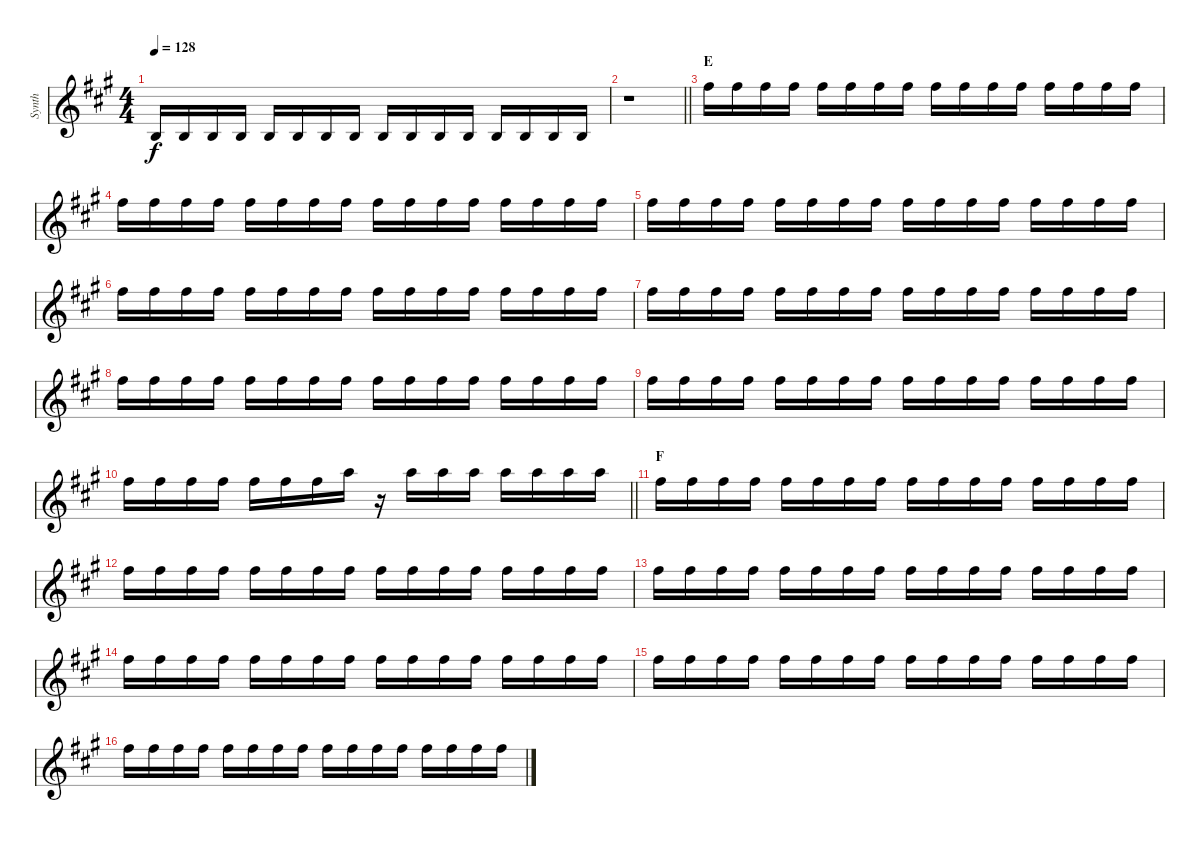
\track ("Synth" "Synth") {instrument lead5charang}
\staff {score}
\tuning (E5 B4 G4 D4 A3 E3 B2) {hide}
\ts (4 4)
\tempo 128
\clef g2
\ks a
2.5.16{dy f} 2.5.16 2.5.16 2.5.16 2.5.16 2.5.16 2.5.16 2.5.16 2.5.16 2.5.16 2.5.16 2.5.16 2.5.16 2.5.16 2.5.16 2.5.16 |
\barLineRight lightlight
r.1 |
\section ("" "E")
2.1.16 2.1.16 2.1.16 2.1.16 2.1.16 2.1.16 2.1.16 2.1.16 2.1.16 2.1.16 2.1.16 2.1.16 2.1.16 2.1.16 2.1.16 2.1.16 |
2.1.16 2.1.16 2.1.16 2.1.16 2.1.16 2.1.16 2.1.16 2.1.16 2.1.16 2.1.16 2.1.16 2.1.16 2.1.16 2.1.16 2.1.16 2.1.16 |
2.1.16 2.1.16 2.1.16 2.1.16 2.1.16 2.1.16 2.1.16 2.1.16 2.1.16 2.1.16 2.1.16 2.1.16 2.1.16 2.1.16 2.1.16 2.1.16 |
2.1.16 2.1.16 2.1.16 2.1.16 2.1.16 2.1.16 2.1.16 2.1.16 2.1.16 2.1.16 2.1.16 2.1.16 2.1.16 2.1.16 2.1.16 2.1.16 |
2.1.16 2.1.16 2.1.16 2.1.16 2.1.16 2.1.16 2.1.16 2.1.16 2.1.16 2.1.16 2.1.16 2.1.16 2.1.16 2.1.16 2.1.16 2.1.16 |
2.1.16 2.1.16 2.1.16 2.1.16 2.1.16 2.1.16 2.1.16 2.1.16 2.1.16 2.1.16 2.1.16 2.1.16 2.1.16 2.1.16 2.1.16 2.1.16 |
2.1.16 2.1.16 2.1.16 2.1.16 2.1.16 2.1.16 2.1.16 7.2.16 7.2.16 7.2.16 7.2.16 7.2.16 7.2.16 7.2.16 7.2.16 7.2.16 |
\barLineRight lightlight
2.1.16 2.1.16 2.1.16 2.1.16 2.1.16 2.1.16 2.1.16 10.2.16 r.16 5.1.16 5.1.16 5.1.16 5.1.16 5.1.16 5.1.16 5.1.16 |
\section ("" "F")
2.1.16 2.1.16 2.1.16 2.1.16 2.1.16 2.1.16 2.1.16 2.1.16 2.1.16 2.1.16 2.1.16 2.1.16 2.1.16 2.1.16 2.1.16 2.1.16 |
2.1.16 2.1.16 2.1.16 2.1.16 2.1.16 2.1.16 2.1.16 2.1.16 2.1.16 2.1.16 2.1.16 2.1.16 2.1.16 2.1.16 2.1.16 2.1.16 |
2.1.16 2.1.16 2.1.16 2.1.16 2.1.16 2.1.16 2.1.16 2.1.16 2.1.16 2.1.16 2.1.16 2.1.16 2.1.16 2.1.16 2.1.16 2.1.16 |
2.1.16 2.1.16 2.1.16 2.1.16 2.1.16 2.1.16 2.1.16 2.1.16 2.1.16 2.1.16 2.1.16 2.1.16 2.1.16 2.1.16 2.1.16 2.1.16 |
2.1.16 2.1.16 2.1.16 2.1.16 2.1.16 2.1.16 2.1.16 2.1.16 2.1.16 2.1.16 2.1.16 2.1.16 2.1.16 2.1.16 2.1.16 2.1.16 |
2.1.16 2.1.16 2.1.16 2.1.16 2.1.16 2.1.16 2.1.16 2.1.16 2.1.16 2.1.16 2.1.16 2.1.16 2.1.16 2.1.16 2.1.16 2.1.16
